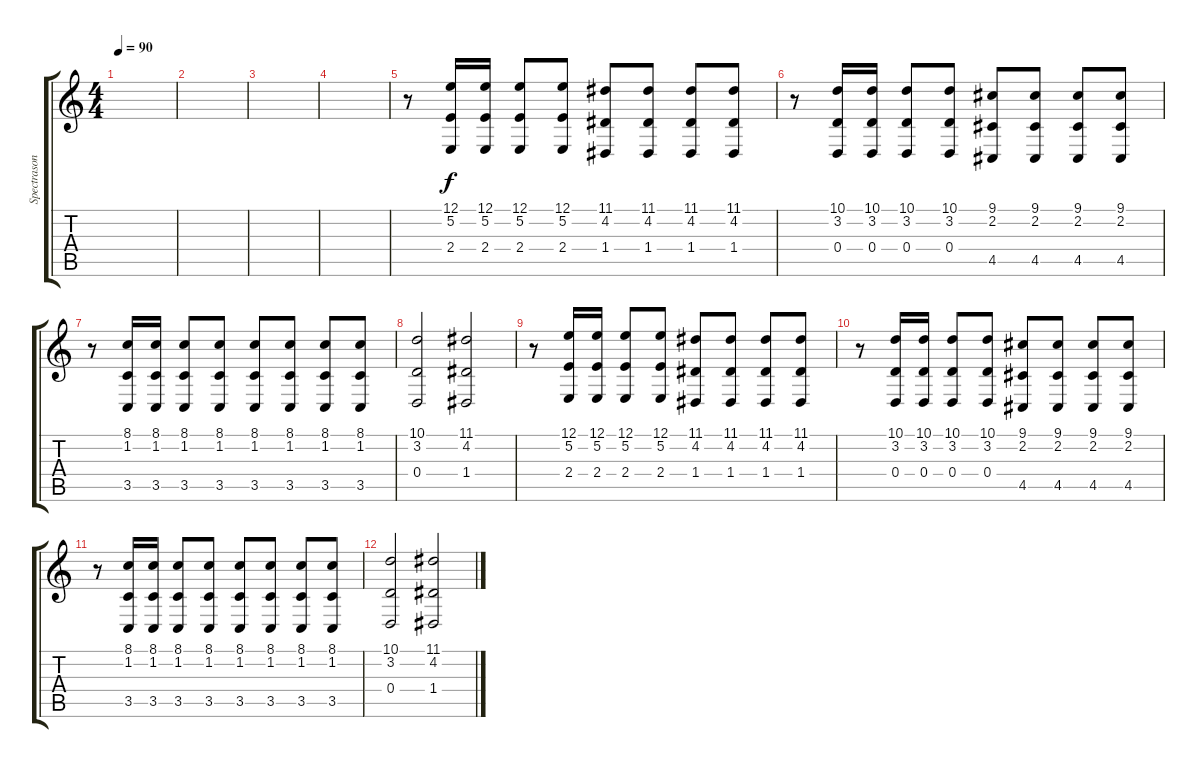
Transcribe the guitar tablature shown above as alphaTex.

\track ("Spectrasonics Omnisphere" "Spectrason") {instrument baritonesax}
\staff {score tabs}
\tuning (E4 B3 G3 D3 A2 E2) {hide}
\ts (4 4)
\tempo 90
\clef g2
\ks c
|
|
|
|
r.8 (12.1 5.2 2.4).16 (12.1 5.2 2.4).16 (12.1 5.2 2.4).8 (12.1 5.2 2.4).8 (11.1 4.2 1.4).8 (11.1 4.2 1.4).8 (11.1 4.2 1.4).8 (11.1 4.2 1.4).8 |
r.8 (10.1 3.2 0.4).16 (10.1 3.2 0.4).16 (10.1 3.2 0.4).8 (10.1 3.2 0.4).8 (9.1 2.2 4.5).8 (9.1 2.2 4.5).8 (9.1 2.2 4.5).8 (9.1 2.2 4.5).8 |
r.8 (8.1 1.2 3.5).16 (8.1 1.2 3.5).16 (8.1 1.2 3.5).8 (8.1 1.2 3.5).8 (8.1 1.2 3.5).8 (8.1 1.2 3.5).8 (8.1 1.2 3.5).8 (8.1 1.2 3.5).8 |
(10.1 3.2 0.4).2 (11.1 4.2 1.4).2 |
r.8 (12.1 5.2 2.4).16 (12.1 5.2 2.4).16 (12.1 5.2 2.4).8 (12.1 5.2 2.4).8 (11.1 4.2 1.4).8 (11.1 4.2 1.4).8 (11.1 4.2 1.4).8 (11.1 4.2 1.4).8 |
r.8 (10.1 3.2 0.4).16 (10.1 3.2 0.4).16 (10.1 3.2 0.4).8 (10.1 3.2 0.4).8 (9.1 2.2 4.5).8 (9.1 2.2 4.5).8 (9.1 2.2 4.5).8 (9.1 2.2 4.5).8 |
r.8 (8.1 1.2 3.5).16 (8.1 1.2 3.5).16 (8.1 1.2 3.5).8 (8.1 1.2 3.5).8 (8.1 1.2 3.5).8 (8.1 1.2 3.5).8 (8.1 1.2 3.5).8 (8.1 1.2 3.5).8 |
(10.1 3.2 0.4).2 (11.1 4.2 1.4).2
